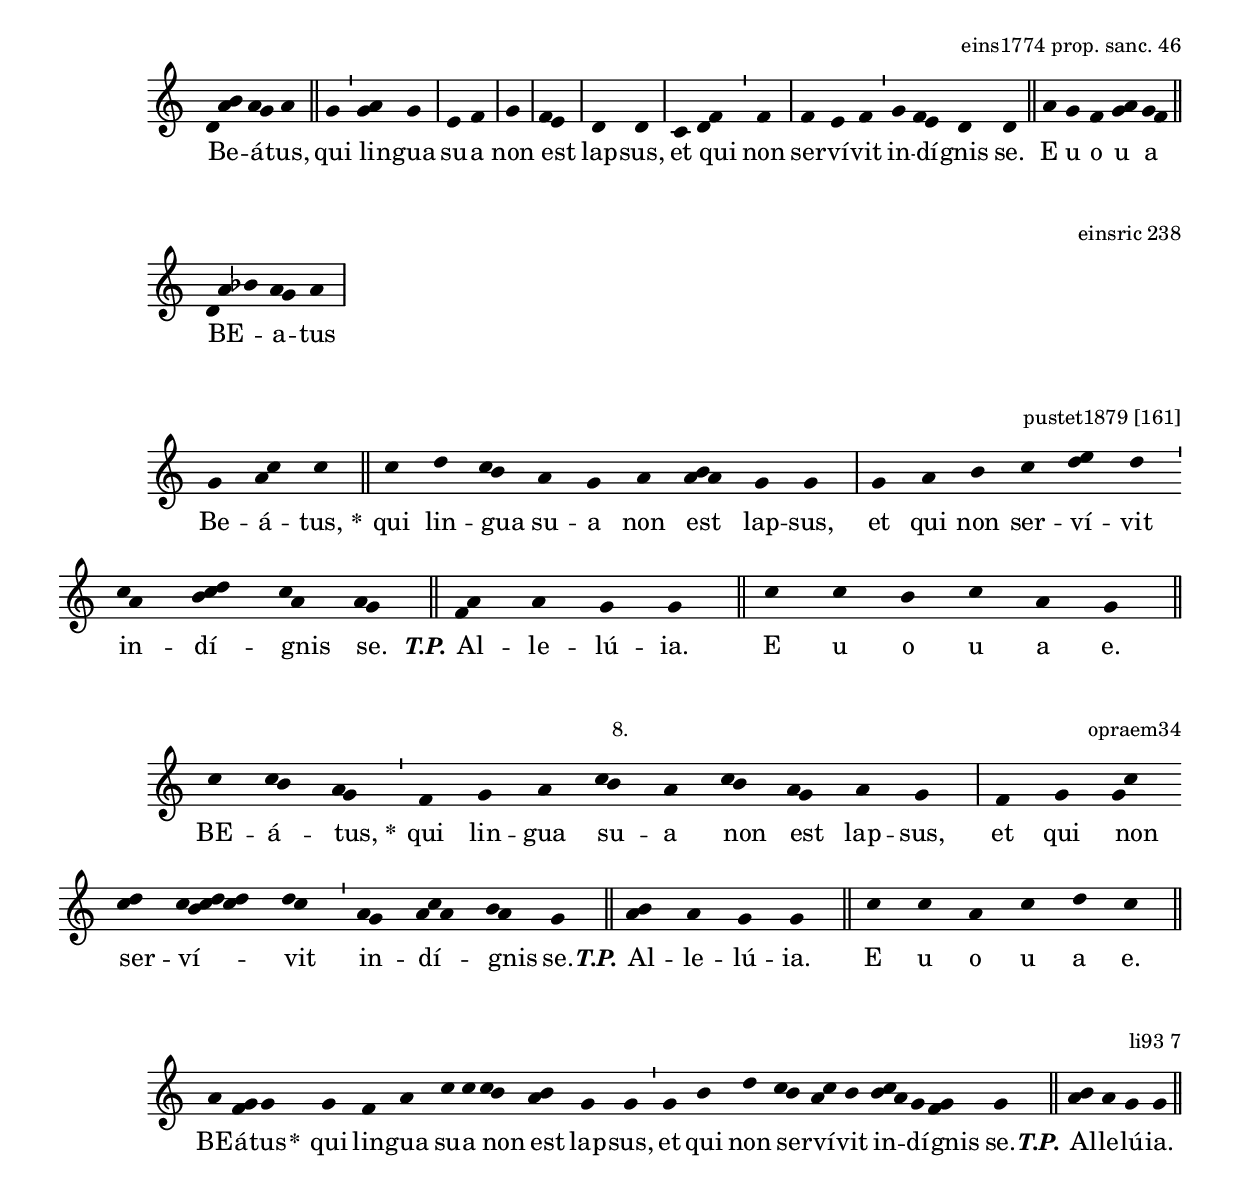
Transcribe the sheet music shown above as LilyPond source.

\version "2.19.32"

\include "../lib/synopsis.ily"

\score {
  \transpose c c' {
    \plainchant
    \melisma { d4 a b } \melisma { a g } a \bar "||"
    g \bar "'" \melisma { g a } g \bar "|" e f \bar "|" g \bar "|" \melisma { f e } \bar "|" d d \bar "|"
    c \melisma { d f } \bar "'" f \bar "|" f e f \bar "'"
    g \melisma { f e } d d \bar "||"
    a g f \melisma { g a } \melisma { g f } \bar "||"
  }
  \addlyrics {
    Be -- á -- tus,
    qui lin -- gua su -- a non est lap -- sus,
    et qui non ser -- ví -- vit
    in -- dí -- gnis se.
    E u o u a e.
  }
  \header {
    fontes = "eins1774 prop. sanc. 46"
  }
}

\score {
  \transpose c c' {
    \plainchant
    \melisma { d4 a bes } \melisma { a g } a \bar "|"
  }
  \addlyrics {
    BE -- a -- tus
  }
  \header {
    fontes = "einsric 238"
  }
}

\score {
  \transpose c c' {
    \plainchant
    g4 \melisma { a c' } c' \bar "||"
    c' d' \melisma { c' b } a g a \melisma { a b a } g g \bar "|"
    g a b c' \melisma { d' e' } d' \bar "'"
    \melisma { c' a } \melisma { b c' d' } \melisma { c' a } \melisma { a g } \bar "||"
    \melisma { f a } a g g \bar "||"
    c' c' b c' a g \bar "||"
  }
  \addlyrics {
    Be -- á -- tus, \set stanza = \markup{"*"}
    qui lin -- gua su -- a non est lap -- sus,
    et qui non ser -- ví -- vit
    in -- dí -- gnis se.
    \set stanza = \markup{\italic{T.P.}}
    Al -- le -- lú -- ia.
    E u o u a e.
  }
  \header {
    fontes = "pustet1879 [161]"
  }
}

\score {
  \transpose c c' {
    \plainchant
    c'4 \melisma { c' b } \melisma { a g } \bar "'"
    f \bar "" g a \bar "" \melisma { c' b } a \bar "" \melisma { c' b } \bar "" \melisma { a g } \bar "" a g \bar "|"
    f \bar "" g \bar "" \melisma { g c' } \bar "" \melisma { c' d' } \melisma { c' b c' d' c' d' } \melisma { d' c' } \bar "'"
    \melisma { a g } \melisma { a c' a } \melisma { b a } \bar "" g \bar "||"
    \melisma { a b } a g g \bar "||"
    c' \bar "" c' \bar "" a \bar "" c' \bar "" d' \bar "" c' \bar "||"
  }
  \addlyrics {
    BE -- á -- tus, \set stanza = \markup{"*"}
    qui lin -- gua su -- a non est lap -- sus,
    et qui non ser -- ví -- vit
    in -- dí -- gnis se.
    \set stanza = \markup{\italic{T.P.}}
    Al -- le -- lú -- ia.
    E u o u a e.
  }
  \header {
    annotation = "8."
    mode = "8"
    office-part = "antiphona"
    fontes = "opraem34"
  }
}

\score {
  \transpose c c' {
    \plainchant
    a4 \melisma { f g } g
    g f a c' c' \melisma { c' b } \melisma { a b } g4. g \bar "'"
    g4 b d' \bar "" \melisma { c' b } \melisma { a c' } b \bar "" \melisma { b c' a } g \melisma { f g } g4. \bar "||"
    \melisma { a4 b } a g4. 4 \bar "||"
  }
  \addlyrics {
    BE -- á -- tus \set stanza = \markup{"*"}
    qui lin -- gua su -- a non est lap -- sus,
    et qui non ser -- ví -- vit in -- dí -- gnis se.
    \set stanza = \markup{\italic{T.P.}}
    Al -- le -- lú -- ia.
  }
  \header {
    fontes = "li93 7"
  }
}

%{
\score {
  \transpose c c' {
    \plainchant

  }
  \addlyrics {

  }
  \header {
    fontes = ""
  }
}
%}